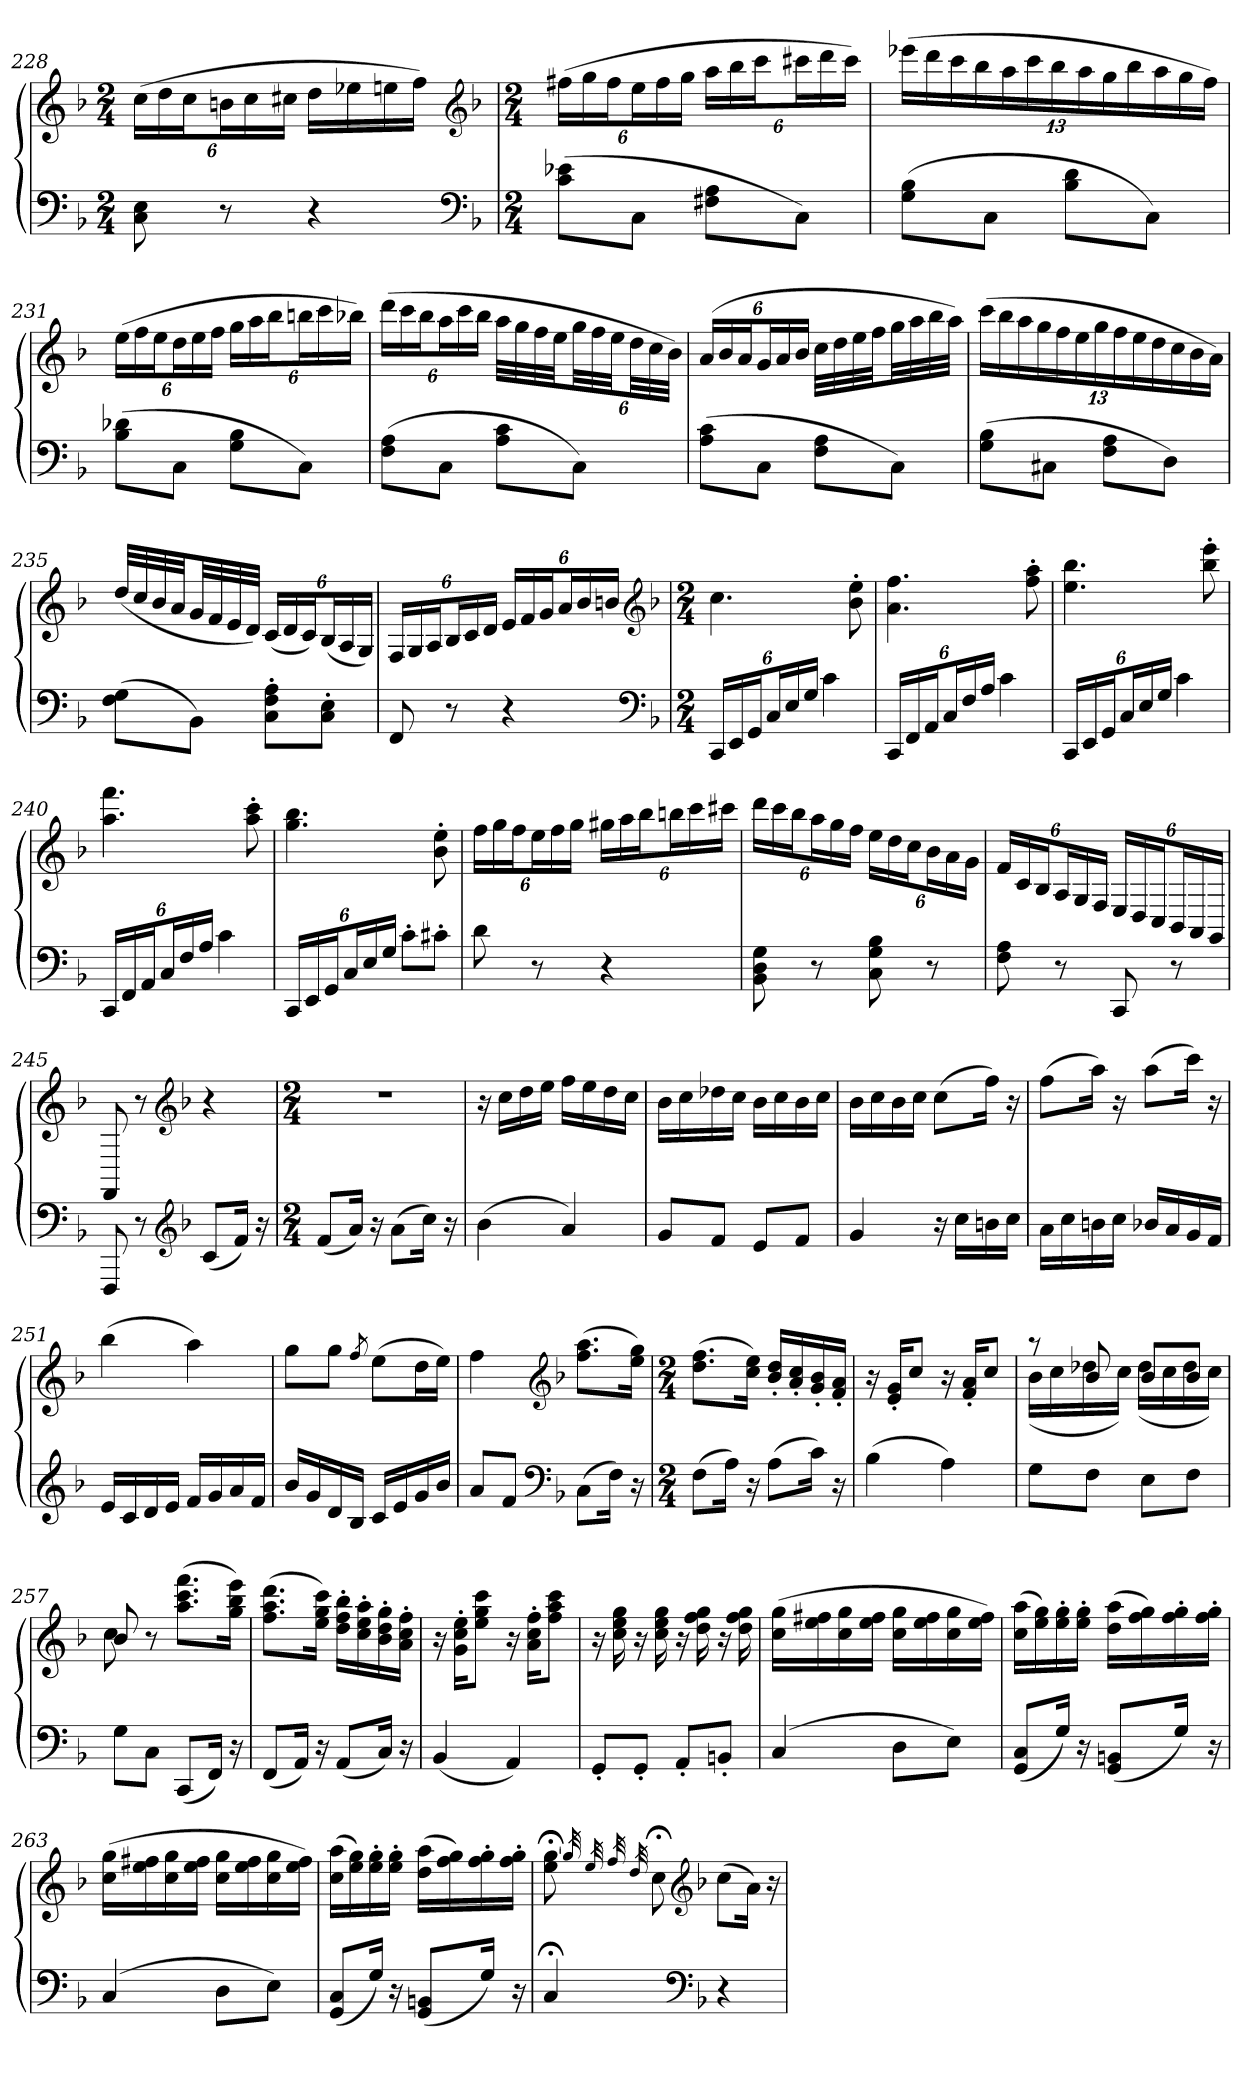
**kern	**kern
*part1	*part1
*staff2	*staff1
*clefF4	*clefG2
*k[b-]	*k[b-]
*F:	*F:
*M2/4	*M2/4
=228	=228
8C 8E	(24ccLL
.	24dd
.	24ccJ
8r	24bnL
.	24cc
.	24cc#XJJ
4r	16ddLL
.	16ee-X
.	16een
.	16ffJJ)
*clefF4	*clefG2
*k[b-]	*k[b-]
*F:	*F:
=229	=229
*M2/4	*M2/4
(8c 8e-XL	(24ff#XLL
.	24gg
.	24ff#J
8CJ	24eeL
.	24ff#
.	24ggJJ
8F#X 8AL	24aaLL
.	24bb-
.	24cccJ
8CJ)	24ccc#XL
.	24ddd
.	24ccc#JJ)
=230	=230
(8G 8B-L	(26eee-XLL
.	26ddd
.	26ccc
.	26bb-
8CJ	.
.	26aa
.	26ccc
.	26bb-
8B- 8dL	.
.	26aa
.	26gg
.	26bb-
8CJ)	.
.	26aa
.	26gg
.	26ffJJ)
=231	=231
(8B- 8d-XL	(24eeLL
.	24ff
.	24eeJ
8CJ	24ddL
.	24ee
.	24ffJJ
8G 8B-L	24ggLL
.	24aa
.	24bb-J
8CJ)	24bbnL
.	24ccc
.	24bb-XJJ)
=232	=232
(8F 8AL	(24dddLL
.	24ccc
.	24bb-J
8CJ	24aaL
.	24ccc
.	24bb-JJ
8A 8cL	32aaLLL
.	32gg
.	32ff
.	32eeJJ
8CJ)	48ggLL
.	48ff
.	48eeJJ
.	48ddLL
.	48cc
.	48b-JJJ)
=233	=233
(8A 8cL	(24aLL
.	24b-
.	24aJ
8CJ	24gL
.	24a
.	24b-JJ
8F 8AL	32ccLLL
.	32dd
.	32ee
.	32ffJJ
8CJ)	32ggLL
.	32aa
.	32bb-
.	32aaJJJ)
=234	=234
(8G 8B-L	(26cccLL
.	26bb-
.	26aa
.	26gg
8C#XJ	.
.	26ff
.	26ee
.	26gg
8F 8AL	.
.	26ff
.	26ee
.	26dd
8DJ)	.
.	26cc
.	26b-
.	26aJJ)
=235	=235
(8F 8GL	(32ddLLL
.	32cc
.	32b-
.	32aJJ
8BB-J)	32gLL
.	32f
.	32e
.	32dJJJ)
8C' 8F' 8A'L	(24cLL
.	24d
.	24cJ)
8C' 8E'J	(24B-L
.	24A
.	24GJJ)
=236	=236
8FF	24FLL
.	24G
.	24AJ
8r	24B-L
.	24c
.	24dJJ
4r	24eLL
.	24f
.	24gJ
.	24aL
.	24b-
.	24bnJJ
*clefF4	*clefG2
*k[b-]	*k[b-]
*F:	*F:
=237	=237
*M2/4	*M2/4
24CCLL	4.cc
24EE	.
24GGJ	.
24CL	.
24E	.
24GJJ	.
4c	.
.	8b-' 8ee'
=238	=238
24CCLL	4.a 4.ff
24FF	.
24AAJ	.
24CL	.
24F	.
24AJJ	.
4c	.
.	8ff' 8aa'
=239	=239
24CCLL	4.ee 4.bb-
24EE	.
24GGJ	.
24CL	.
24E	.
24GJJ	.
4c	.
.	8bb-' 8eee'
=240	=240
24CCLL	4.aa 4.fff
24FF	.
24AAJ	.
24CL	.
24F	.
24AJJ	.
4c	.
.	8aa' 8ccc'
=241	=241
24CCLL	4.gg 4.bb-
24EE	.
24GGJ	.
24CL	.
24E	.
24GJJ	.
8c'L	.
8c#X'J	8b-' 8ee'
=242	=242
8d	24ffLL
.	24gg
.	24ffJ
8r	24eeL
.	24ff
.	24ggJJ
4r	24gg#XLL
.	24aa
.	24bb-J
.	24bbnL
.	24ccc
.	24ccc#XJJ
=243	=243
8BB- 8D 8G	24dddLL
.	24ccc
.	24bb-J
8r	24aaL
.	24gg
.	24ffJJ
8C 8G 8B-	24eeLL
.	24dd
.	24ccJ
8r	24b-L
.	24a
.	24gJJ
=244	=244
8F 8A	24fLL
.	24c
.	24B-J
8r	24AL
.	24G
.	24FJJ
8CC	24ELL
.	24D
.	24CJ
8r	24BB-L
.	24AA
.	24GGJJ
=245	=245
8FFF	8FF
8r	8r
*clefG2	*clefG2
*k[b-]	*k[b-]
*F:	*F:
(8cL	4r
16fJk)	.
16r	.
=246	=246
*M2/4	*M2/4
(8fL	2r
16aJk)	.
16r	.
(8aL	.
16ccJk)	.
16r	.
=247	=247
(4b-	16r
.	16ccLL
.	16dd
.	16eeJJ
4a)	16ffLL
.	16ee
.	16dd
.	16ccJJ
=248	=248
8gL	16b-LL
.	16cc
8fJ	16dd-X
.	16ccJJ
8eL	16b-LL
.	16cc
8fJ	16b-
.	16ccJJ
=249	=249
4g	16b-LL
.	16cc
.	16b-
.	16ccJJ
16r	(8ccL
16ccLL	.
16bn	16ffJk)
16ccJJ	16r
=250	=250
16aLL	(8ffL
16cc	.
16bn	16aaJk)
16ccJJ	16r
16b-XLL	(8aaL
16a	.
16g	16cccJk)
16fJJ	16r
=251	=251
16eLL	(4bb-
16c	.
16d	.
16eJJ	.
16fLL	4aa)
16g	.
16a	.
16fJJ	.
=252	=252
16b-LL	8ggL
16g	.
16d	8ggJ
16B-JJ	.
.	8qff
16cLL	(8eeL
16e	.
16g	16ddL
16b-JJ	16eeJJ)
=253	=253
8aL	4ff
8fJ	.
*clefF4	*clefG2
*k[b-]	*k[b-]
*F:	*F:
(8CL	(8.ff 8.aaL
16FJk)	.
16r	16ee 16ggJk)
=254	=254
*M2/4	*M2/4
(8FL	(8.dd 8.ffL
16AJk)	.
16r	16cc 16eeJk)
(8AL	16b-' 16dd'LL
.	16a' 16cc'
16cJk)	16g' 16b-'
16r	16f' 16a'JJ
=255	=255
(4B-	16r
.	16e' 16g'KL
.	8ccJ
4A)	16r
.	16f' 16a'KL
.	8ccJ
=256	=256
*	*^
8GL	8r	(16b-LL
.	.	16cc
8FJ	8b-	16dd-X
.	.	16ccJJ)
8EL	8b-L	(16dd-LL
.	.	16cc
8FJ	8b-J	16dd-
.	.	16ccJJ)
=257	=257	=257
8GL	8b-	8cc
8CJ	8r	4.ryy
(8CCL	(8.aa 8.ccc 8.fffL	.
16FFJk)	.	.
16r	16gg 16bb- 16eeeJk)	.
*	*v	*v
=258	=258
(8FFL	(8.ff 8.aa 8.dddL
16AAJk)	.
16r	16ee 16gg 16cccJk)
(8AAL	16dd' 16ff' 16bb-'LL
.	16cc' 16ee' 16aa'
16CJk)	16b-' 16dd' 16gg'
16r	16a' 16cc' 16ff'JJ
=259	=259
(4BB-	16r
.	16g' 16cc' 16ee'KL
.	8ee 8gg 8cccJ
4AA)	16r
.	16a' 16cc' 16ff'KL
.	8ff 8aa 8cccJ
=260	=260
8GG'L	16r
.	16cc 16ee 16gg
8GG'J	16r
.	16cc 16ee 16gg
8AA'L	16r
.	16dd 16ff 16gg
8BBn'J	16r
.	16dd 16ff 16gg
=261	=261
(4C	(16cc 16ggLL
.	16ee 16ff#X
.	16cc 16gg
.	16ee 16ff#JJ
8DL	16cc 16ggLL
.	16ee 16ff#
8EJ)	16cc 16gg
.	16ee 16ff#JJ)
=262	=262
(8GG 8CL	(16cc 16aaLL
.	16ee 16gg)
16GJk)	16ee' 16gg'
16r	16ee' 16gg'JJ
(8GG 8BBnL	(16dd 16aaLL
.	16ff 16gg)
16GJk)	16ff' 16gg'
16r	16ff' 16gg'JJ
=263	=263
(4C	(16cc 16ggLL
.	16ee 16ff#X
.	16cc 16gg
.	16ee 16ff#JJ
8DL	16cc 16ggLL
.	16ee 16ff#
8EJ)	16cc 16gg
.	16ee 16ff#JJ)
=264	=264
(8GG 8CL	(16cc 16aaLL
.	16ee 16gg)
16GJk)	16ee' 16gg'
16r	16ee' 16gg'JJ
(8GG 8BBnL	(16dd 16aaLL
.	16ff 16gg)
16GJk)	16ff' 16gg'
16r	16ff' 16gg'JJ
=265	=265
4C;<	8ee;< [8gg;<
.	32qgg]
.	32qee
.	32qff
.	32qdd
.	8cc;<
*clefF4	*clefG2
*k[b-]	*k[b-]
*F:	*F:
4r	(8ccL
.	16aJk)
.	16r
=	=
*-	*-
